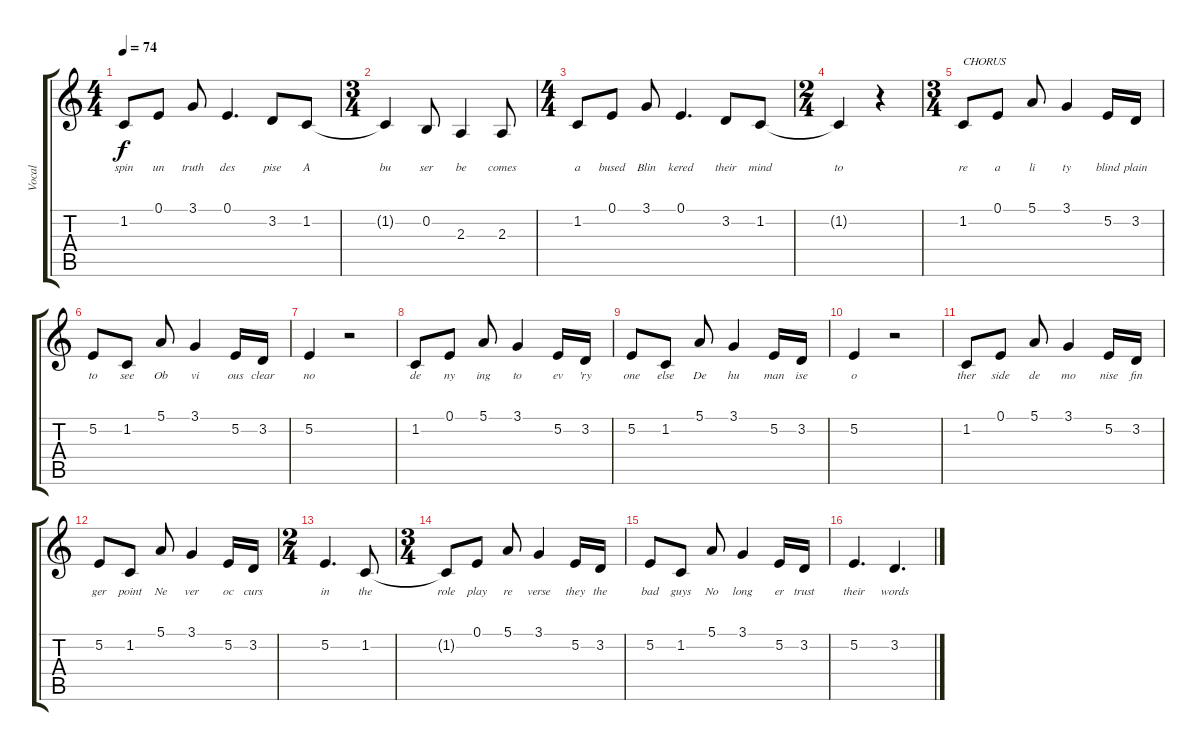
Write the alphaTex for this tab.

\track ("Vocal" "Vocal") {instrument acousticgrandpiano}
\staff {score tabs}
\tuning (E4 B3 G3 D3 A2 E2) {hide}
\ts (4 4)
\tempo 74
\clef g2
\ks c
1.2.8{lyrics (0 "spin") lyrics (1 "") lyrics (2 "") lyrics (3 "") lyrics (4 "") dy f} 0.1.8{lyrics (0 "un") lyrics (1 "") lyrics (2 "") lyrics (3 "") lyrics (4 "")} 3.1.8{lyrics (0 "truth") lyrics (1 "") lyrics (2 "") lyrics (3 "") lyrics (4 "")} 0.1.4{d lyrics (0 "des") lyrics (1 "") lyrics (2 "") lyrics (3 "") lyrics (4 "")} 3.2.8{lyrics (0 "pise") lyrics (1 "") lyrics (2 "") lyrics (3 "") lyrics (4 "")} 1.2.8{lyrics (0 "A") lyrics (1 "") lyrics (2 "") lyrics (3 "") lyrics (4 "")} |
\ts (3 4)
1.2{t}.4{lyrics (0 "bu") lyrics (1 "") lyrics (2 "") lyrics (3 "") lyrics (4 "")} 0.2.8{lyrics (0 "ser") lyrics (1 "") lyrics (2 "") lyrics (3 "") lyrics (4 "")} 2.3.4{lyrics (0 "be") lyrics (1 "") lyrics (2 "") lyrics (3 "") lyrics (4 "")} 2.3.8{lyrics (0 "comes") lyrics (1 "") lyrics (2 "") lyrics (3 "") lyrics (4 "")} |
\ts (4 4)
1.2.8{lyrics (0 "a") lyrics (1 "") lyrics (2 "") lyrics (3 "") lyrics (4 "")} 0.1.8{lyrics (0 "bused") lyrics (1 "") lyrics (2 "") lyrics (3 "") lyrics (4 "")} 3.1.8{lyrics (0 "Blin") lyrics (1 "") lyrics (2 "") lyrics (3 "") lyrics (4 "")} 0.1.4{d lyrics (0 "kered") lyrics (1 "") lyrics (2 "") lyrics (3 "") lyrics (4 "")} 3.2.8{lyrics (0 "their") lyrics (1 "") lyrics (2 "") lyrics (3 "") lyrics (4 "")} 1.2.8{lyrics (0 "mind") lyrics (1 "") lyrics (2 "") lyrics (3 "") lyrics (4 "")} |
\ts (2 4)
1.2{t}.4{lyrics (0 "to") lyrics (1 "") lyrics (2 "") lyrics (3 "") lyrics (4 "")} r.4 |
\ts (3 4)
1.2.8{txt "CHORUS" lyrics (0 "re") lyrics (1 "") lyrics (2 "") lyrics (3 "") lyrics (4 "")} 0.1.8{lyrics (0 "a") lyrics (1 "") lyrics (2 "") lyrics (3 "") lyrics (4 "")} 5.1.8{lyrics (0 "li") lyrics (1 "") lyrics (2 "") lyrics (3 "") lyrics (4 "")} 3.1.4{lyrics (0 "ty") lyrics (1 "") lyrics (2 "") lyrics (3 "") lyrics (4 "")} 5.2.16{lyrics (0 "blind") lyrics (1 "") lyrics (2 "") lyrics (3 "") lyrics (4 "")} 3.2.16{lyrics (0 "plain") lyrics (1 "") lyrics (2 "") lyrics (3 "") lyrics (4 "")} |
5.2.8{lyrics (0 "to") lyrics (1 "") lyrics (2 "") lyrics (3 "") lyrics (4 "")} 1.2.8{lyrics (0 "see") lyrics (1 "") lyrics (2 "") lyrics (3 "") lyrics (4 "")} 5.1.8{lyrics (0 "Ob") lyrics (1 "") lyrics (2 "") lyrics (3 "") lyrics (4 "")} 3.1.4{lyrics (0 "vi") lyrics (1 "") lyrics (2 "") lyrics (3 "") lyrics (4 "")} 5.2.16{lyrics (0 "ous") lyrics (1 "") lyrics (2 "") lyrics (3 "") lyrics (4 "")} 3.2.16{lyrics (0 "clear") lyrics (1 "") lyrics (2 "") lyrics (3 "") lyrics (4 "")} |
5.2.4{lyrics (0 "no") lyrics (1 "") lyrics (2 "") lyrics (3 "") lyrics (4 "")} r.2 |
1.2.8{lyrics (0 "de") lyrics (1 "") lyrics (2 "") lyrics (3 "") lyrics (4 "")} 0.1.8{lyrics (0 "ny") lyrics (1 "") lyrics (2 "") lyrics (3 "") lyrics (4 "")} 5.1.8{lyrics (0 "ing") lyrics (1 "") lyrics (2 "") lyrics (3 "") lyrics (4 "")} 3.1.4{lyrics (0 "to") lyrics (1 "") lyrics (2 "") lyrics (3 "") lyrics (4 "")} 5.2.16{lyrics (0 "ev") lyrics (1 "") lyrics (2 "") lyrics (3 "") lyrics (4 "")} 3.2.16{lyrics (0 "'ry") lyrics (1 "") lyrics (2 "") lyrics (3 "") lyrics (4 "")} |
5.2.8{lyrics (0 "one") lyrics (1 "") lyrics (2 "") lyrics (3 "") lyrics (4 "")} 1.2.8{lyrics (0 "else") lyrics (1 "") lyrics (2 "") lyrics (3 "") lyrics (4 "")} 5.1.8{lyrics (0 "De") lyrics (1 "") lyrics (2 "") lyrics (3 "") lyrics (4 "")} 3.1.4{lyrics (0 "hu") lyrics (1 "") lyrics (2 "") lyrics (3 "") lyrics (4 "")} 5.2.16{lyrics (0 "man") lyrics (1 "") lyrics (2 "") lyrics (3 "") lyrics (4 "")} 3.2.16{lyrics (0 "ise") lyrics (1 "") lyrics (2 "") lyrics (3 "") lyrics (4 "")} |
5.2.4{lyrics (0 "o") lyrics (1 "") lyrics (2 "") lyrics (3 "") lyrics (4 "")} r.2 |
1.2.8{lyrics (0 "ther") lyrics (1 "") lyrics (2 "") lyrics (3 "") lyrics (4 "")} 0.1.8{lyrics (0 "side") lyrics (1 "") lyrics (2 "") lyrics (3 "") lyrics (4 "")} 5.1.8{lyrics (0 "de") lyrics (1 "") lyrics (2 "") lyrics (3 "") lyrics (4 "")} 3.1.4{lyrics (0 "mo") lyrics (1 "") lyrics (2 "") lyrics (3 "") lyrics (4 "")} 5.2.16{lyrics (0 "nise") lyrics (1 "") lyrics (2 "") lyrics (3 "") lyrics (4 "")} 3.2.16{lyrics (0 "fin") lyrics (1 "") lyrics (2 "") lyrics (3 "") lyrics (4 "")} |
5.2.8{lyrics (0 "ger") lyrics (1 "") lyrics (2 "") lyrics (3 "") lyrics (4 "")} 1.2.8{lyrics (0 "point") lyrics (1 "") lyrics (2 "") lyrics (3 "") lyrics (4 "")} 5.1.8{lyrics (0 "Ne") lyrics (1 "") lyrics (2 "") lyrics (3 "") lyrics (4 "")} 3.1.4{lyrics (0 "ver") lyrics (1 "") lyrics (2 "") lyrics (3 "") lyrics (4 "")} 5.2.16{lyrics (0 "oc") lyrics (1 "") lyrics (2 "") lyrics (3 "") lyrics (4 "")} 3.2.16{lyrics (0 "curs") lyrics (1 "") lyrics (2 "") lyrics (3 "") lyrics (4 "")} |
\ts (2 4)
5.2.4{d lyrics (0 "in") lyrics (1 "") lyrics (2 "") lyrics (3 "") lyrics (4 "")} 1.2.8{lyrics (0 "the") lyrics (1 "") lyrics (2 "") lyrics (3 "") lyrics (4 "")} |
\ts (3 4)
1.2{t}.8{lyrics (0 "role") lyrics (1 "") lyrics (2 "") lyrics (3 "") lyrics (4 "")} 0.1.8{lyrics (0 "play") lyrics (1 "") lyrics (2 "") lyrics (3 "") lyrics (4 "")} 5.1.8{lyrics (0 "re") lyrics (1 "") lyrics (2 "") lyrics (3 "") lyrics (4 "")} 3.1.4{lyrics (0 "verse") lyrics (1 "") lyrics (2 "") lyrics (3 "") lyrics (4 "")} 5.2.16{lyrics (0 "they") lyrics (1 "") lyrics (2 "") lyrics (3 "") lyrics (4 "")} 3.2.16{lyrics (0 "the") lyrics (1 "") lyrics (2 "") lyrics (3 "") lyrics (4 "")} |
5.2.8{lyrics (0 "bad") lyrics (1 "") lyrics (2 "") lyrics (3 "") lyrics (4 "")} 1.2.8{lyrics (0 "guys") lyrics (1 "") lyrics (2 "") lyrics (3 "") lyrics (4 "")} 5.1.8{lyrics (0 "No") lyrics (1 "") lyrics (2 "") lyrics (3 "") lyrics (4 "")} 3.1.4{lyrics (0 "long") lyrics (1 "") lyrics (2 "") lyrics (3 "") lyrics (4 "")} 5.2.16{lyrics (0 "er") lyrics (1 "") lyrics (2 "") lyrics (3 "") lyrics (4 "")} 3.2.16{lyrics (0 "trust") lyrics (1 "") lyrics (2 "") lyrics (3 "") lyrics (4 "")} |
5.2.4{d lyrics (0 "their") lyrics (1 "") lyrics (2 "") lyrics (3 "") lyrics (4 "")} 3.2.4{d lyrics (0 "words") lyrics (1 "") lyrics (2 "") lyrics (3 "") lyrics (4 "")}
